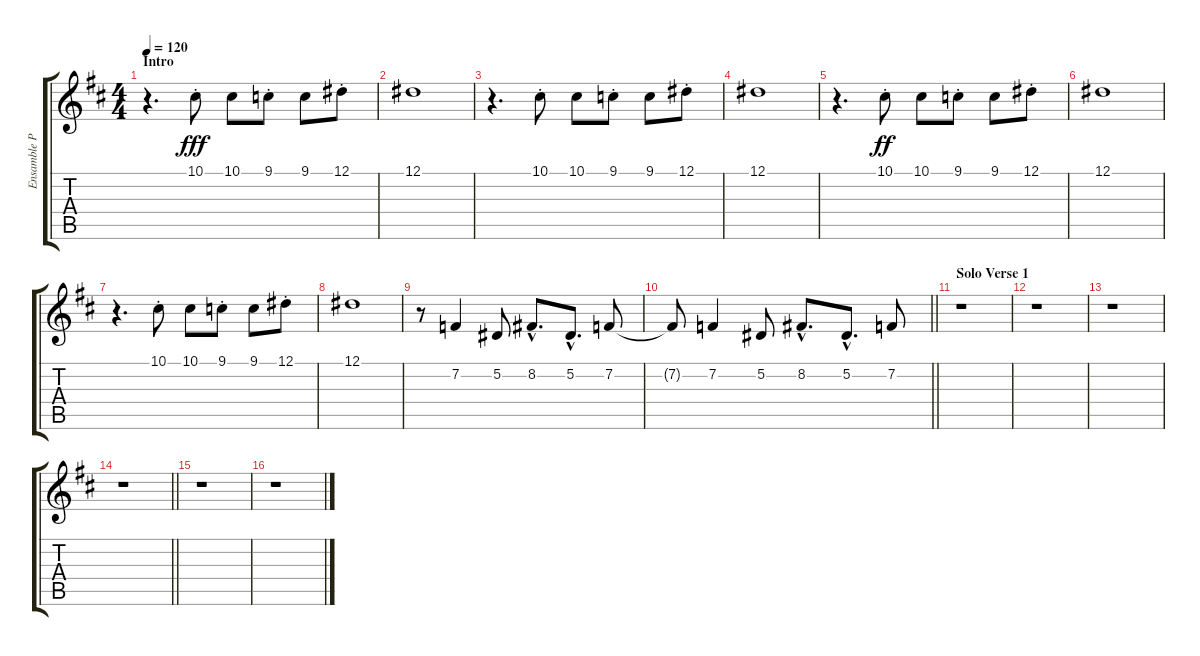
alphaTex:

\track ("Ensamble Pult 1" "Ensamble P") {instrument stringensemble1}
\staff {score tabs}
\tuning (Eb4 Bb3 Gb3 Db3 Ab2 Eb2) {hide}
\ts (4 4)
\section ("" "Intro")
\tempo 120
\clef g2
\ks d
r.4{d dy fff instrument stringensemble1} 10.1{st}.8 10.1.8 9.1{st}.8 9.1.8 12.1{st}.8 |
12.1.1 |
r.4{d} 10.1{st}.8 10.1.8 9.1{st}.8 9.1.8 12.1{st}.8 |
12.1.1 |
r.4{d} 10.1{st}.8{dy ff} 10.1.8 9.1{st}.8 9.1.8 12.1{st}.8 |
12.1.1 |
r.4{d} 10.1{st}.8 10.1.8 9.1{st}.8 9.1.8 12.1{st}.8 |
12.1.1 |
r.8 7.2.4 5.2.8 8.2{hac}.8{d} 5.2{hac}.8{d} 7.2.8 |
\barLineRight lightlight
7.2{t}.8 7.2.4 5.2.8 8.2{hac}.8{d} 5.2{hac}.8{d} 7.2.8 |
\section ("" "Solo Verse 1")
r.1 |
r.1 |
r.1 |
\barLineRight lightlight
r.1 |
r.1 |
r.1
